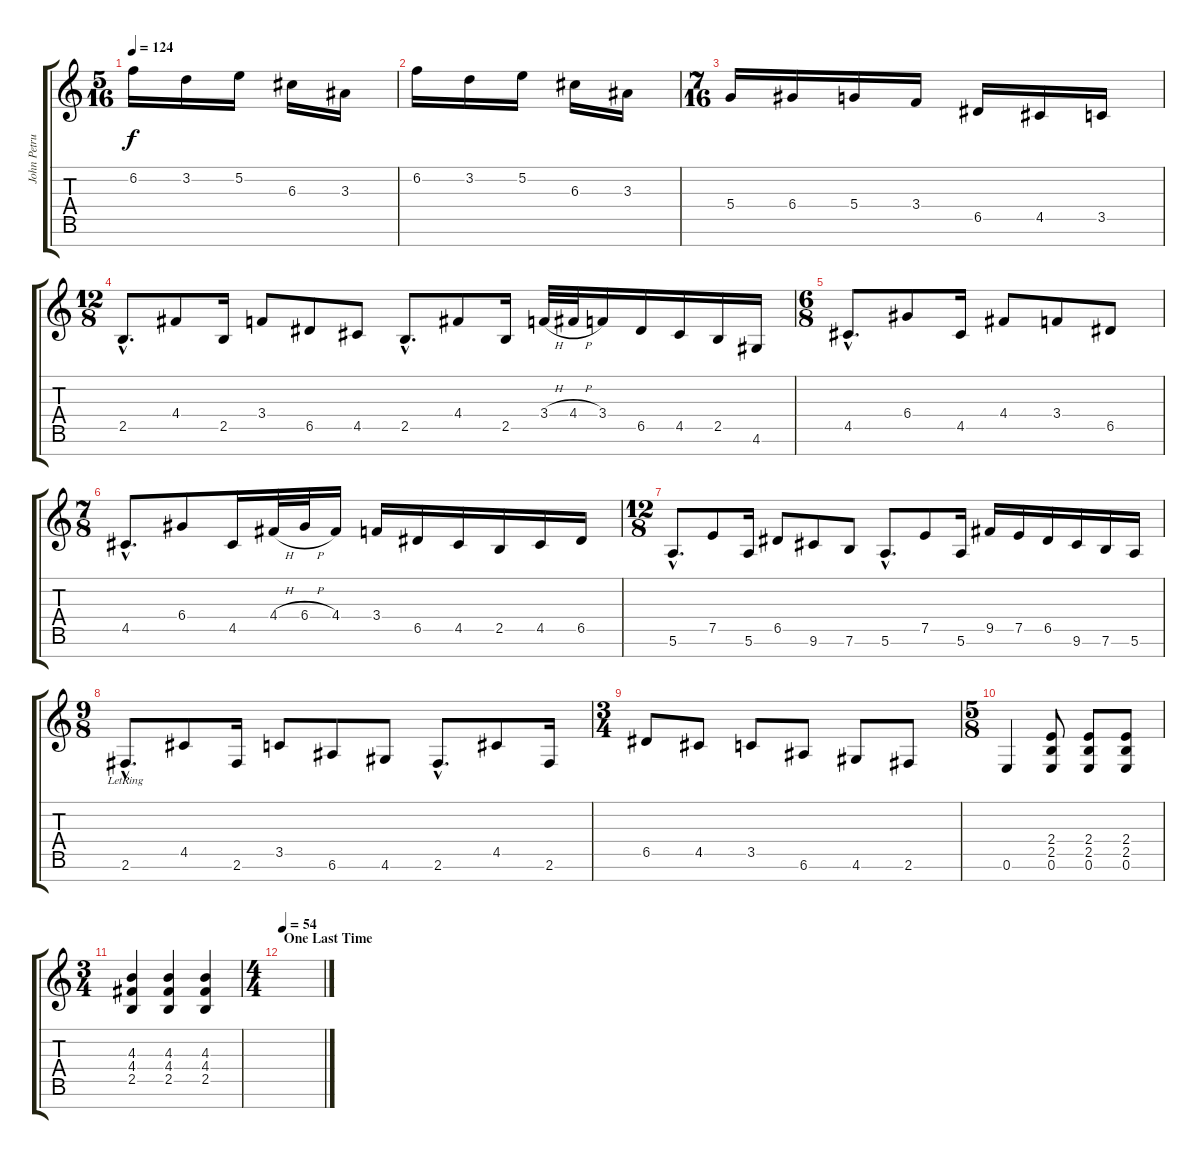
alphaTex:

\track ("John Petrucci - 7 String Guitar" "John Petru") {instrument distortionguitar}
\staff {score tabs}
\tuning (E4 B3 G3 D3 A2 E2 B1) {hide}
\ts (5 16)
\tempo 124
\clef g2
\ks c
6.2.16{dy f} 3.2.16 5.2.16 6.3.16 3.3.16 |
6.2.16 3.2.16 5.2.16 6.3.16 3.3.16 |
\ts (7 16)
5.4.16 6.4.16 5.4.16 3.4.16 6.5.16 4.5.16 3.5.16 |
\ts (12 8)
2.5{hac}.8{d} 4.4.8 2.5.16 3.4.8 6.5.8 4.5.8 2.5{hac}.8{d} 4.4.8 2.5.16 3.4{h}.32 4.4{h}.32 3.4.16 6.5.16 4.5.16 2.5.16 4.6.16 |
\ts (6 8)
4.5{hac}.8{d} 6.4.8 4.5.16 4.4.8 3.4.8 6.5.8 |
\ts (7 8)
4.5{hac}.8{d} 6.4.8 4.5.16 4.4{h}.32 6.4{h}.32 4.4.16 3.4.16 6.5.16 4.5.16 2.5.16 4.5.16 6.5.16 |
\ts (12 8)
5.6{hac}.8{d} 7.5.8 5.6.16 6.5.8 9.6.8 7.6.8 5.6{hac}.8{d} 7.5.8 5.6.16 9.5.16 7.5.16 6.5.16 9.6.16 7.6.16 5.6.16 |
\ts (9 8)
2.6{hac lr}.8{d} 4.5.8 2.6.16 3.5.8 6.6.8 4.6.8 2.6{hac}.8{d} 4.5.8 2.6.16 |
\ts (3 4)
6.5.8 4.5.8 3.5.8 6.6.8 4.6.8 2.6.8 |
\ts (5 8)
0.6.4 (2.4 2.5 0.6).8 (2.4 2.5 0.6).8 (2.4 2.5 0.6).8 |
\ts (3 4)
(4.3 4.4 2.5).4 (4.3 4.4 2.5).4 (4.3 4.4 2.5).4 |
\ts (4 4)
\section ("" "One Last Time")
\tempo 54
